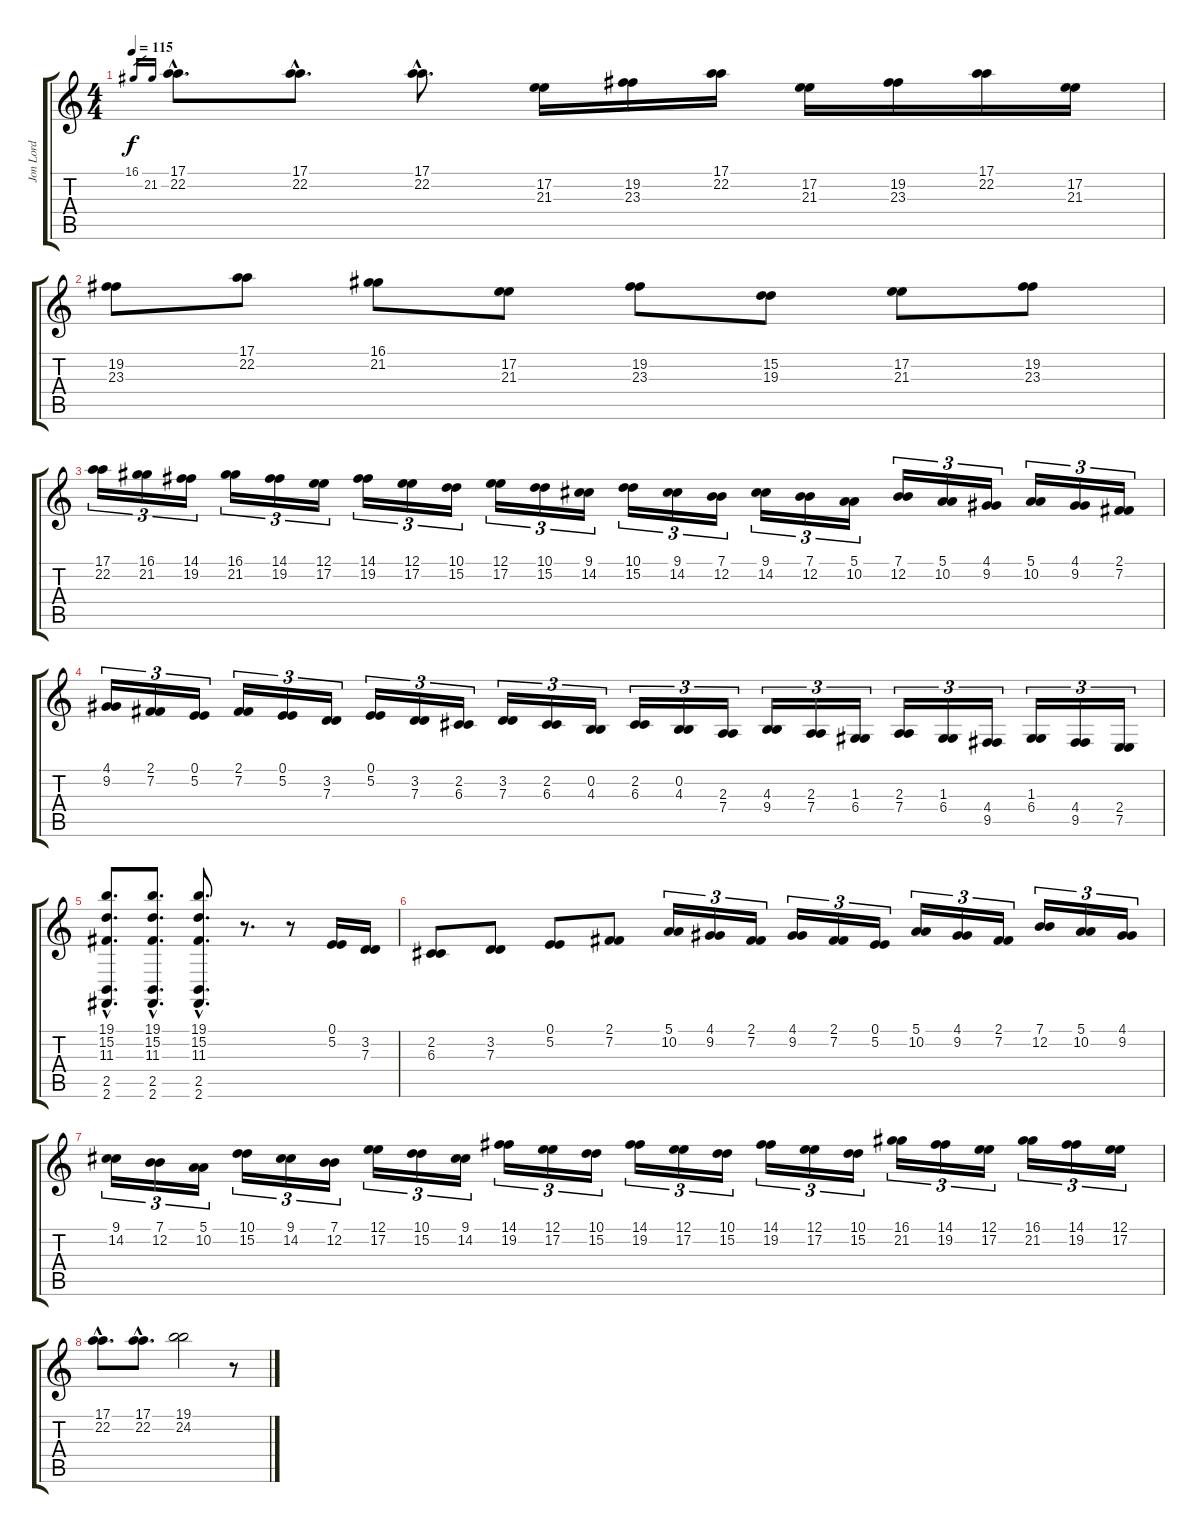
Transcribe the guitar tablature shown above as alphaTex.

\track ("Jon Lord" "Jon Lord") {instrument drawbarorgan}
\staff {score tabs}
\tuning (E4 B3 G3 D3 A2 E2) {hide}
\ts (4 4)
\tempo 115
\clef g2
\ks c
16.1.16{gr dy f} 21.2.16{gr} (17.1{hac} 22.2{hac}).8{d} (17.1{hac} 22.2{hac}).8{d} (17.1{hac} 22.2{hac}).8{d} (17.2 21.3).16 (19.2 23.3).16 (17.1 22.2).16 (17.2 21.3).16 (19.2 23.3).16 (17.1 22.2).16 (17.2 21.3).16 |
(19.2 23.3).8 (17.1 22.2).8 (16.1 21.2).8 (17.2 21.3).8 (19.2 23.3).8 (15.2 19.3).8 (17.2 21.3).8 (19.2 23.3).8 |
(17.1 22.2).16{tu (3 2)} (16.1 21.2).16{tu (3 2)} (14.1 19.2).16{tu (3 2)} (16.1 21.2).16{tu (3 2)} (14.1 19.2).16{tu (3 2)} (12.1 17.2).16{tu (3 2)} (14.1 19.2).16{tu (3 2)} (12.1 17.2).16{tu (3 2)} (10.1 15.2).16{tu (3 2)} (12.1 17.2).16{tu (3 2)} (10.1 15.2).16{tu (3 2)} (9.1 14.2).16{tu (3 2)} (10.1 15.2).16{tu (3 2)} (9.1 14.2).16{tu (3 2)} (7.1 12.2).16{tu (3 2)} (9.1 14.2).16{tu (3 2)} (7.1 12.2).16{tu (3 2)} (5.1 10.2).16{tu (3 2)} (7.1 12.2).16{tu (3 2)} (5.1 10.2).16{tu (3 2)} (4.1 9.2).16{tu (3 2)} (5.1 10.2).16{tu (3 2)} (4.1 9.2).16{tu (3 2)} (2.1 7.2).16{tu (3 2)} |
(4.1 9.2).16{tu (3 2)} (2.1 7.2).16{tu (3 2)} (0.1 5.2).16{tu (3 2)} (2.1 7.2).16{tu (3 2)} (0.1 5.2).16{tu (3 2)} (3.2 7.3).16{tu (3 2)} (0.1 5.2).16{tu (3 2)} (3.2 7.3).16{tu (3 2)} (2.2 6.3).16{tu (3 2)} (3.2 7.3).16{tu (3 2)} (2.2 6.3).16{tu (3 2)} (0.2 4.3).16{tu (3 2)} (2.2 6.3).16{tu (3 2)} (0.2 4.3).16{tu (3 2)} (2.3 7.4).16{tu (3 2)} (4.3 9.4).16{tu (3 2)} (2.3 7.4).16{tu (3 2)} (1.3 6.4).16{tu (3 2)} (2.3 7.4).16{tu (3 2)} (1.3 6.4).16{tu (3 2)} (4.4 9.5).16{tu (3 2)} (1.3 6.4).16{tu (3 2)} (4.4 9.5).16{tu (3 2)} (2.4 7.5).16{tu (3 2)} |
(19.1{hac} 15.2{hac} 11.3{hac} 2.5{hac} 2.6{hac}).8{d} (19.1{hac} 15.2{hac} 11.3{hac} 2.5{hac} 2.6{hac}).8{d} (19.1{hac} 15.2{hac} 11.3{hac} 2.5{hac} 2.6{hac}).8{d} r.8{d} r.8 (0.1 5.2).16 (3.2 7.3).16 |
(2.2 6.3).8 (3.2 7.3).8 (0.1 5.2).8 (2.1 7.2).8 (5.1 10.2).16{tu (3 2)} (4.1 9.2).16{tu (3 2)} (2.1 7.2).16{tu (3 2)} (4.1 9.2).16{tu (3 2)} (2.1 7.2).16{tu (3 2)} (0.1 5.2).16{tu (3 2)} (5.1 10.2).16{tu (3 2)} (4.1 9.2).16{tu (3 2)} (2.1 7.2).16{tu (3 2)} (7.1 12.2).16{tu (3 2)} (5.1 10.2).16{tu (3 2)} (4.1 9.2).16{tu (3 2)} |
(9.1 14.2).16{tu (3 2)} (7.1 12.2).16{tu (3 2)} (5.1 10.2).16{tu (3 2)} (10.1 15.2).16{tu (3 2)} (9.1 14.2).16{tu (3 2)} (7.1 12.2).16{tu (3 2)} (12.1 17.2).16{tu (3 2)} (10.1 15.2).16{tu (3 2)} (9.1 14.2).16{tu (3 2)} (14.1 19.2).16{tu (3 2)} (12.1 17.2).16{tu (3 2)} (10.1 15.2).16{tu (3 2)} (14.1 19.2).16{tu (3 2)} (12.1 17.2).16{tu (3 2)} (10.1 15.2).16{tu (3 2)} (14.1 19.2).16{tu (3 2)} (12.1 17.2).16{tu (3 2)} (10.1 15.2).16{tu (3 2)} (16.1 21.2).16{tu (3 2)} (14.1 19.2).16{tu (3 2)} (12.1 17.2).16{tu (3 2)} (16.1 21.2).16{tu (3 2)} (14.1 19.2).16{tu (3 2)} (12.1 17.2).16{tu (3 2)} |
(17.1{hac} 22.2{hac}).8{d} (17.1{hac} 22.2{hac}).8{d} (19.1 24.2).2 r.8
